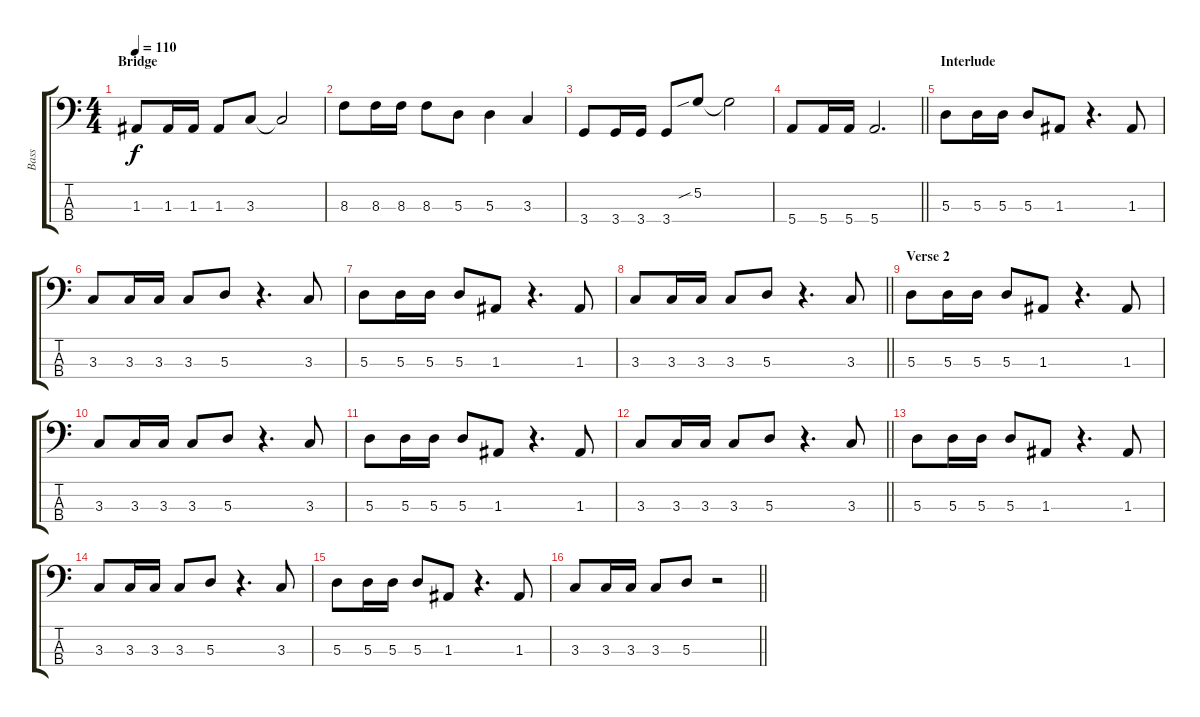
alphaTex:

\track ("Bass" "Bass") {instrument electricbassfinger}
\staff {score tabs}
\tuning (G2 D2 A1 E1) {hide}
\ts (4 4)
\section ("" "Bridge")
\tempo 110
\clef f4
\ks c
1.3.8{dy f} 1.3.16 1.3.16 1.3.8 3.3.8 3.3{t}.2 |
8.3.8 8.3.16 8.3.16 8.3.8 5.3.8 5.3.4 3.3.4 |
3.4.8 3.4.16 3.4.16 3.4.8 5.2{sib}.8 5.2{t}.2 |
\barLineRight lightlight
5.4.8 5.4.16 5.4.16 5.4.2{d} |
\section ("" "Interlude")
5.3.8 5.3.16 5.3.16 5.3.8 1.3.8 r.4{d} 1.3.8 |
3.3.8 3.3.16 3.3.16 3.3.8 5.3.8 r.4{d} 3.3.8 |
5.3.8 5.3.16 5.3.16 5.3.8 1.3.8 r.4{d} 1.3.8 |
\barLineRight lightlight
3.3.8 3.3.16 3.3.16 3.3.8 5.3.8 r.4{d} 3.3.8 |
\section ("" "Verse 2")
5.3.8 5.3.16 5.3.16 5.3.8 1.3.8 r.4{d} 1.3.8 |
3.3.8 3.3.16 3.3.16 3.3.8 5.3.8 r.4{d} 3.3.8 |
5.3.8 5.3.16 5.3.16 5.3.8 1.3.8 r.4{d} 1.3.8 |
\barLineRight lightlight
3.3.8 3.3.16 3.3.16 3.3.8 5.3.8 r.4{d} 3.3.8 |
5.3.8 5.3.16 5.3.16 5.3.8 1.3.8 r.4{d} 1.3.8 |
3.3.8 3.3.16 3.3.16 3.3.8 5.3.8 r.4{d} 3.3.8 |
5.3.8 5.3.16 5.3.16 5.3.8 1.3.8 r.4{d} 1.3.8 |
\barLineRight lightlight
3.3.8 3.3.16 3.3.16 3.3.8 5.3.8 r.2
